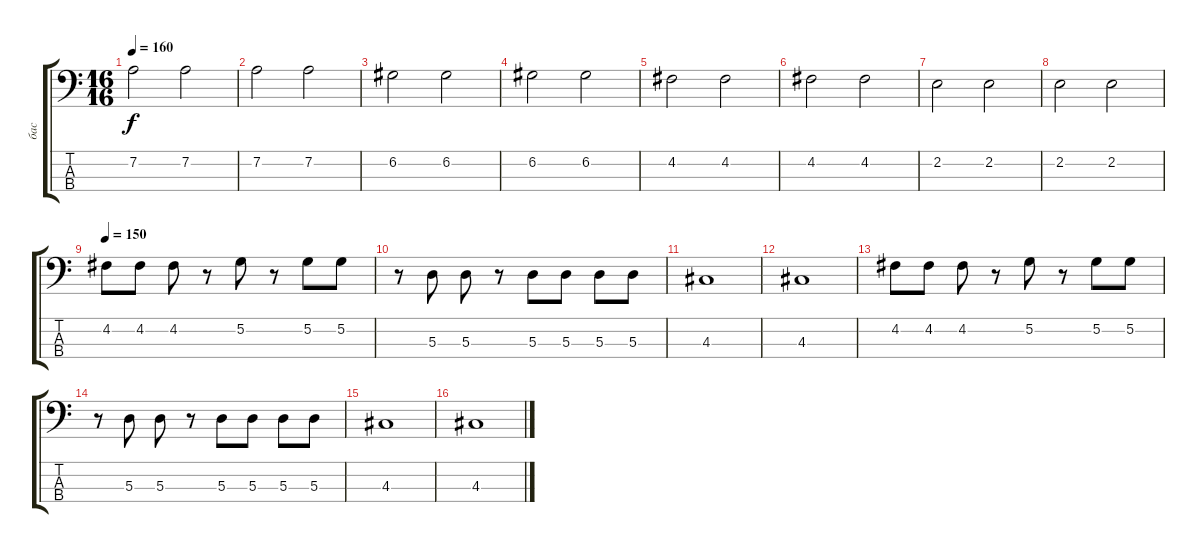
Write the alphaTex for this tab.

\track ("бас" "бас") {instrument electricbassfinger}
\staff {score tabs}
\tuning (G2 D2 A1 D1) {hide}
\ts (16 16)
\tempo 160
\clef f4
\ks c
7.2.2{dy f} 7.2.2 |
7.2.2 7.2.2 |
6.2.2 6.2.2 |
6.2.2 6.2.2 |
4.2.2 4.2.2 |
4.2.2 4.2.2 |
2.2.2 2.2.2 |
2.2.2 2.2.2 |
\tempo 150
4.2.8 4.2.8 4.2.8 r.8 5.2.8 r.8 5.2.8 5.2.8 |
r.8 5.3.8 5.3.8 r.8 5.3.8 5.3.8 5.3.8 5.3.8 |
4.3.1 |
4.3.1 |
4.2.8 4.2.8 4.2.8 r.8 5.2.8 r.8 5.2.8 5.2.8 |
r.8 5.3.8 5.3.8 r.8 5.3.8 5.3.8 5.3.8 5.3.8 |
4.3.1 |
4.3.1
